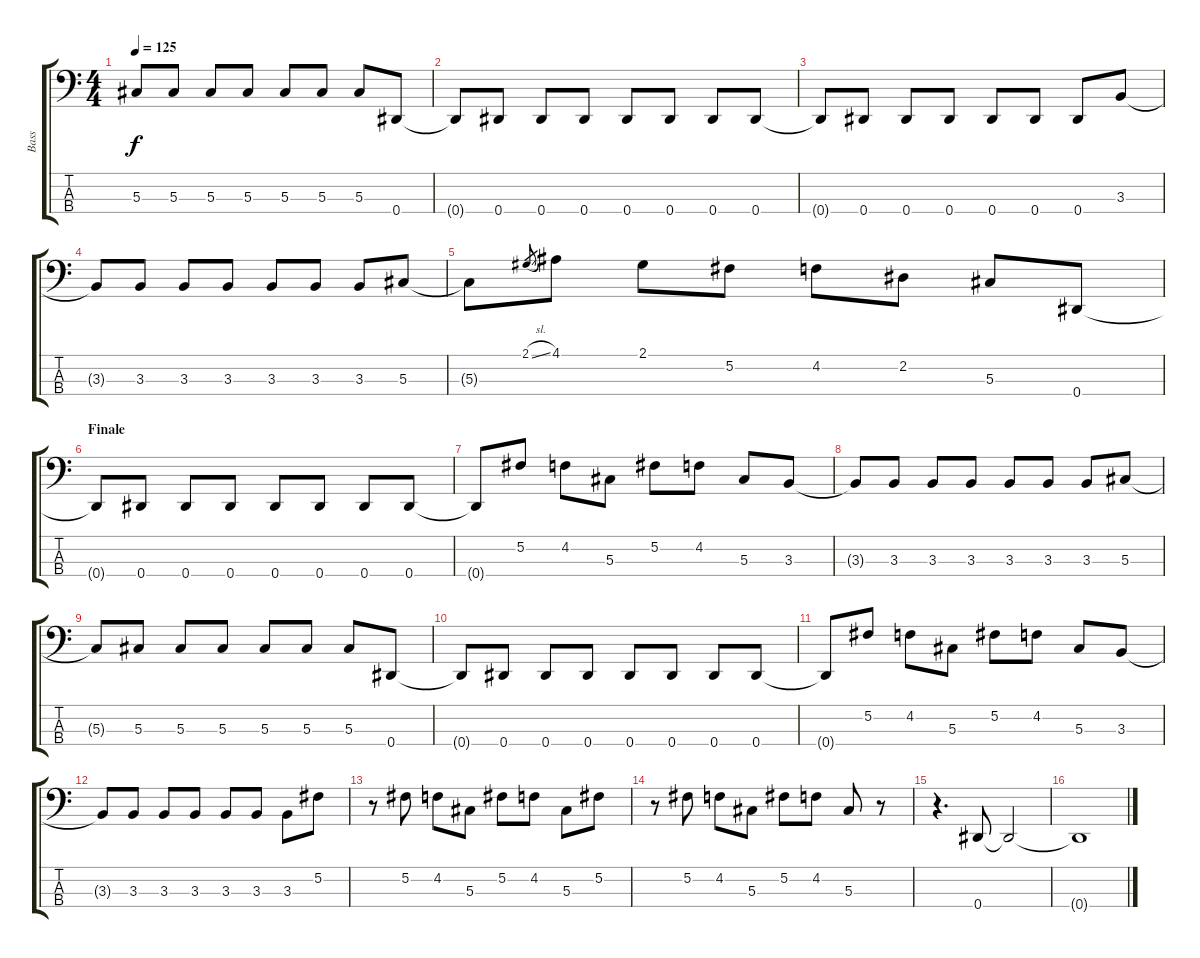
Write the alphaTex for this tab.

\track ("Bass" "Bass") {instrument electricbasspick}
\staff {score tabs}
\tuning (Gb2 Db2 Ab1 Eb1) {hide}
\ts (4 4)
\tempo 125
\clef f4
\ks c
5.3{t}.8{dy f} 5.3.8 5.3.8 5.3.8 5.3.8 5.3.8 5.3.8 0.4.8 |
0.4{t}.8 0.4.8 0.4.8 0.4.8 0.4.8 0.4.8 0.4.8 0.4.8 |
0.4{t}.8 0.4.8 0.4.8 0.4.8 0.4.8 0.4.8 0.4.8 3.3.8 |
3.3{t}.8 3.3.8 3.3.8 3.3.8 3.3.8 3.3.8 3.3.8 5.3.8 |
5.3{t}.8 2.1{sl}.8{gr} 4.1.8 2.1.8 5.2.8 4.2.8 2.2.8 5.3.8 0.4.8 |
\section ("" "Finale")
0.4{t}.8 0.4.8 0.4.8 0.4.8 0.4.8 0.4.8 0.4.8 0.4.8 |
0.4{t}.8 5.2.8 4.2.8 5.3.8 5.2.8 4.2.8 5.3.8 3.3.8 |
3.3{t}.8 3.3.8 3.3.8 3.3.8 3.3.8 3.3.8 3.3.8 5.3.8 |
5.3{t}.8 5.3.8 5.3.8 5.3.8 5.3.8 5.3.8 5.3.8 0.4.8 |
0.4{t}.8 0.4.8 0.4.8 0.4.8 0.4.8 0.4.8 0.4.8 0.4.8 |
0.4{t}.8 5.2.8 4.2.8 5.3.8 5.2.8 4.2.8 5.3.8 3.3.8 |
3.3{t}.8 3.3.8 3.3.8 3.3.8 3.3.8 3.3.8 3.3.8 5.2.8 |
r.8 5.2.8 4.2.8 5.3.8 5.2.8 4.2.8 5.3.8 5.2.8 |
r.8 5.2.8 4.2.8 5.3.8 5.2.8 4.2.8 5.3.8 r.8 |
r.4{d} 0.4.8 0.4{t}.2 |
0.4{t}.1
